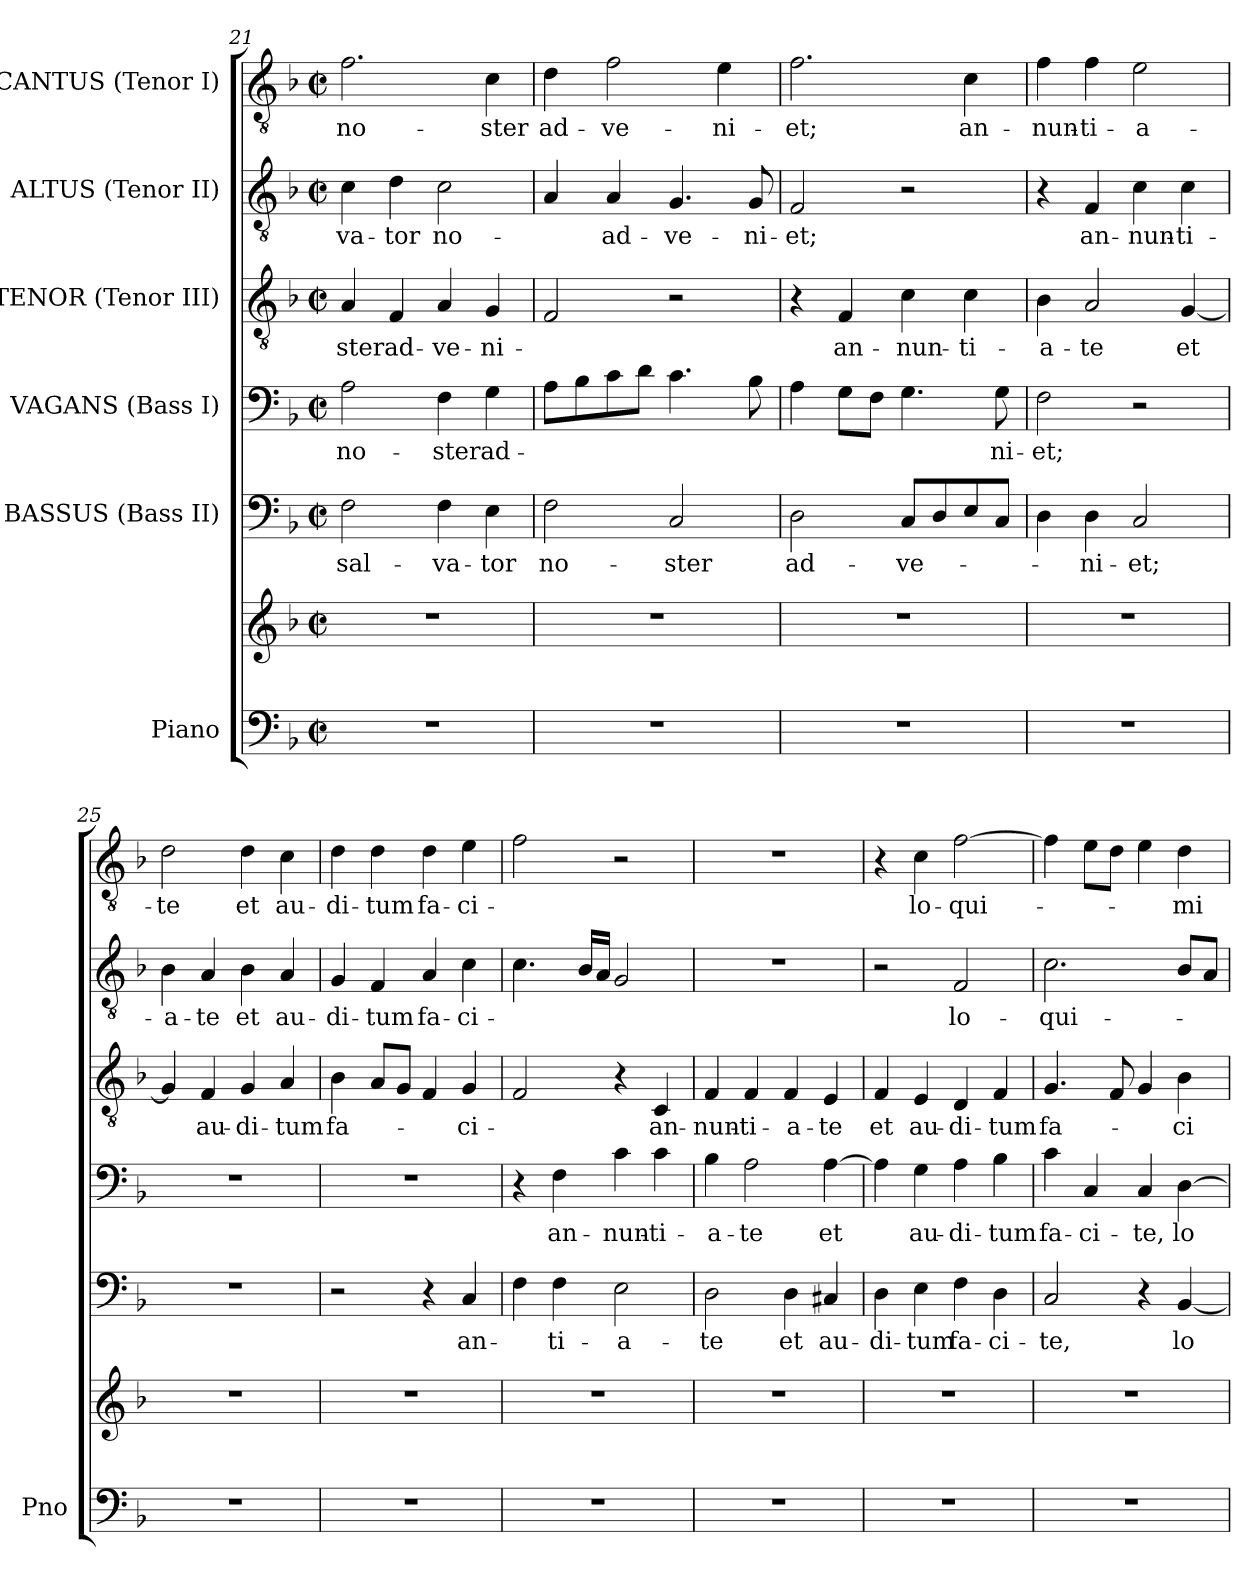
**kern	**kern	**kern	**text	**kern	**text	**kern	**text	**kern	**text	**kern	**text
*part6	*part6	*part5	*part5	*part4	*part4	*part3	*part3	*part2	*part2	*part1	*part1
*staff7	*staff6	*staff5	*staff5	*staff4	*staff4	*staff3	*staff3	*staff2	*staff2	*staff1	*staff1
*I"Piano	*	*I"BASSUS (Bass II)	*	*I"VAGANS (Bass I)	*	*I"TENOR (Tenor III)	*	*I"ALTUS (Tenor II)	*	*I"CANTUS (Tenor I)	*
*I'Pno	*	*	*	*	*	*	*	*	*	*	*
*clefF4	*clefG2	*clefF4	*	*clefF4	*	*clefGv2	*	*clefGv2	*	*clefGv2	*
*k[b-]	*k[b-]	*k[b-]	*	*k[b-]	*	*k[b-]	*	*k[b-]	*	*k[b-]	*
*F:	*F:	*F:	*	*F:	*	*F:	*	*F:	*	*F:	*
*M2/2	*M2/2	*M2/2	*	*M2/2	*	*M2/2	*	*M2/2	*	*M2/2	*
*met(c|)	*met(c|)	*met(c|)	*	*met(c|)	*	*met(c|)	*	*met(c|)	*	*met(c|)	*
=21	=21	=21	=21	=21	=21	=21	=21	=21	=21	=21	=21
1r	1r	2F\	sal-	2A\	no-	4A/	-ster	4c\	-va-	2.f\	no-
.	.	.	.	.	.	4F/	ad-	4d\	-tor	.	.
.	.	4F\	-va-	4F\	-ster	4A/	-ve-	2c\	no-	.	.
.	.	4E\	-tor	4G\	ad-	4G/	-ni-	.	.	4c\	-ster
!!LO:LB:g=z
=22	=22	=22	=22	=22	=22	=22	=22	=22	=22	=22	=22
1r	1r	2F\	no-	8A\L	-­	2F/	­	4A/	­	4d\	ad-
.	.	.	.	8B-\	.	.	.	.	.	.	.
.	.	.	.	8c\	.	.	.	4A/	ad-	2f\	-ve-
.	.	.	.	8d\J	.	.	.	.	.	.	.
.	.	2C/	-ster	4.c\	.	2r	.	4.G/	-ve-	.	.
.	.	.	.	.	.	.	.	.	.	4e\	-ni-
.	.	.	.	8B-\	.	.	.	8G/	-ni-	.	.
=23	=23	=23	=23	=23	=23	=23	=23	=23	=23	=23	=23
1r	1r	2D\	ad-	4A\	.	4r	.	2F/	-et;	2.f\	-et;
.	.	.	.	8G\L	.	4F/	an-	.	.	.	.
.	.	.	.	8F\J	.	.	.	.	.	.	.
.	.	8C/L	-ve-	4.G\	.	4c\	-nun-	2r	.	.	.
.	.	8D/	.	.	.	.	.	.	.	.	.
.	.	8E/	.	.	.	4c\	-ti-	.	.	4c\	an-
.	.	8C/J	.	8G\	ni-	.	.	.	.	.	.
=24	=24	=24	=24	=24	=24	=24	=24	=24	=24	=24	=24
1r	1r	4D\	.	2F\	-et;	4B-\	-a-	4r	.	4f\	-nun-
.	.	4D\	-ni-	.	.	2A/	-te	4F/	an-	4f\	-ti-
.	.	2C/	-et;	2r	.	.	.	4c\	-nun-	2e\	-a-
.	.	.	.	.	.	[4G/	et	4c\	-ti-	.	.
=25	=25	=25	=25	=25	=25	=25	=25	=25	=25	=25	=25
1r	1r	1r	.	1r	.	4G/]	.	4B-\	-a-	2d\	-te
.	.	.	.	.	.	4F/	au-	4A/	-te	.	.
.	.	.	.	.	.	4G/	-di-	4B-\	et	4d\	et
.	.	.	.	.	.	4A/	-tum	4A/	au-	4c\	au-
=26	=26	=26	=26	=26	=26	=26	=26	=26	=26	=26	=26
1r	1r	2r	.	1r	.	4B-\	fa-	4G/	-di-	4d\	-di-
.	.	.	.	.	.	8A/L	.	4F/	-tum	4d\	-tum
.	.	.	.	.	.	8G/J	.	.	.	.	.
.	.	4r	.	.	.	4F/	.	4A/	fa-	4d\	fa-
.	.	4C/	an-	.	.	4G/	-ci-	4c\	-ci-	4e\	-ci-
!!LO:PB:g=z
=27	=27	=27	=27	=27	=27	=27	=27	=27	=27	=27	=27
1r	1r	4F\	-­	4r	.	2F/	­	4.c\	­	2f\	­
.	.	4F\	ti-	4F\	an-	.	.	.	.	.	.
.	.	.	.	.	.	.	.	16B-/LL	.	.	.
.	.	.	.	.	.	.	.	16A/JJ	.	.	.
.	.	2E\	-a-	4c\	-nun-	4r	.	2G/	.	2r	.
.	.	.	.	4c\	-ti-	4C/	an-	.	.	.	.
=28	=28	=28	=28	=28	=28	=28	=28	=28	=28	=28	=28
1r	1r	2D\	-te	4B-\	-a-	4F/	-nun-	1r	.	1r	.
.	.	.	.	2A\	-te	4F/	-ti-	.	.	.	.
.	.	4D\	et	.	.	4F/	-a-	.	.	.	.
.	.	4C#X/	au-	[4A\	et	4E/	-te	.	.	.	.
=29	=29	=29	=29	=29	=29	=29	=29	=29	=29	=29	=29
1r	1r	4D\	-di-	4A\]	.	4F/	et	2r	.	4r	.
.	.	4E\	-tum	4G\	au-	4E/	au-	.	.	4c\	lo-
.	.	4F\	fa-	4A\	-di-	4D/	-di-	2F/	lo-	[2f\	-qui-
.	.	4D\	-ci-	4B-\	-tum	4F/	-tum	.	.	.	.
=30	=30	=30	=30	=30	=30	=30	=30	=30	=30	=30	=30
1r	1r	2C/	-te,	4c\	fa-	4.G/	fa-	2.c\	-qui-	4f\]	.
.	.	.	.	4C/	-ci-	.	.	.	.	8e\L	.
.	.	.	.	.	.	8F/	.	.	.	8d\J	.
.	.	4r	.	4C/	-te,	4G/	.	.	.	4e\	.
.	.	[4BB-/	lo-	[4D\	lo-	4B-\	-ci-	8B-/L	.	4d\	-mi-
.	.	.	.	.	.	.	.	8A/J	.	.	.
=	=	=	=	=	=	=	=	=	=	=	=
*-	*-	*-	*-	*-	*-	*-	*-	*-	*-	*-	*-
